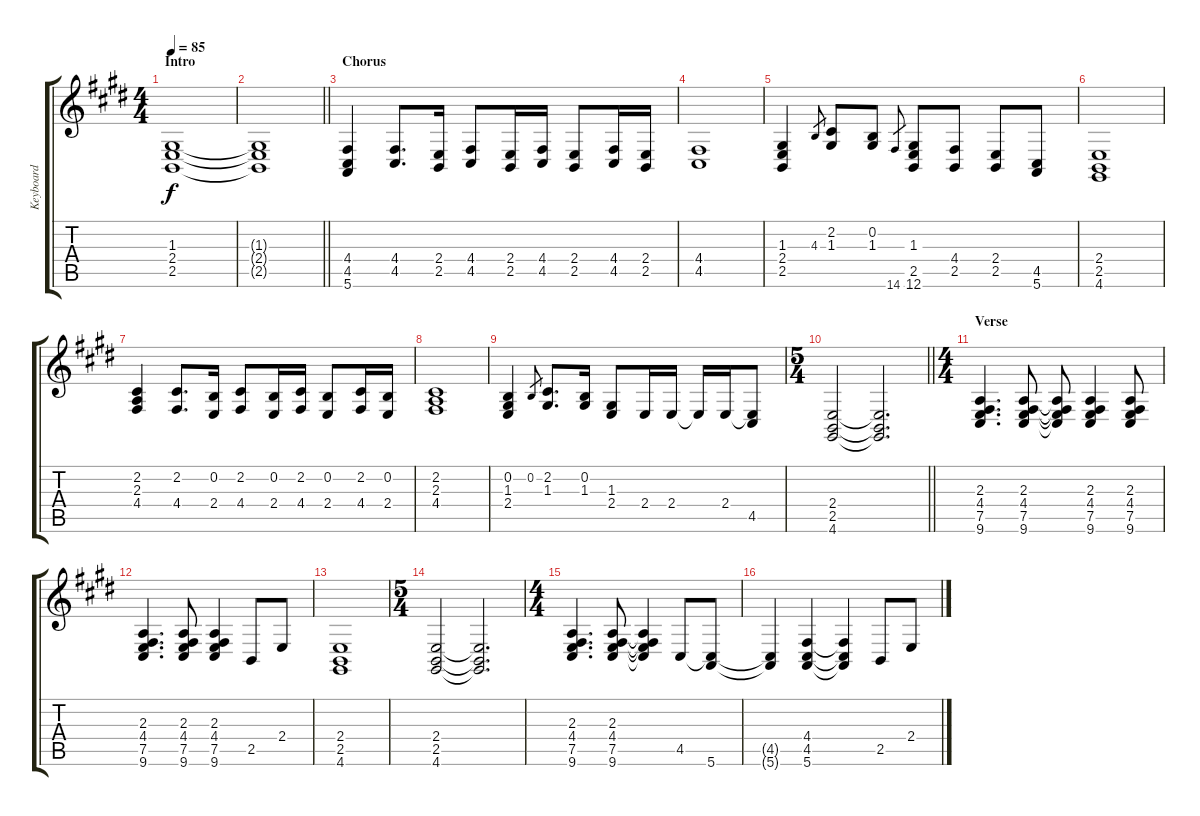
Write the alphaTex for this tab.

\track ("Keyboard" "Keyboard") {instrument electricpiano2}
\staff {score tabs}
\tuning (E4 B3 G3 D3 A2 E2) {hide}
\ts (4 4)
\section ("" "Intro")
\tempo 85
\clef g2
\ks e
(1.3 2.4 2.5).1{dy f instrument electricpiano2} |
\barLineRight lightlight
(1.3{t} 2.4{t} 2.5{t}).1 |
\section ("" "Chorus")
(4.4 4.5 5.6).4 (4.4 4.5).8{d} (2.4 2.5).16 (4.4 4.5).8 (2.4 2.5).16 (4.4 4.5).16 (2.4 2.5).8 (4.4 4.5).16 (2.4 2.5).16 |
(4.4 4.5).1 |
(1.3 2.4 2.5).4 4.3.8{gr} (2.2 1.3).8 (0.2 1.3).8 14.6.8{gr} (1.3 2.5 12.6).8 (4.4 2.5).8 (2.4 2.5).8 (4.5 5.6).8 |
(2.4 2.5 4.6).1 |
(2.2 2.3 4.4).4 (2.2 4.4).8{d} (0.2 2.4).16 (2.2 4.4).8 (0.2 2.4).16 (2.2 4.4).16 (0.2 2.4).8 (2.2 4.4).16 (0.2 2.4).16 |
(2.2 2.3 4.4).1 |
(0.2 1.3 2.4).4 0.2.8{gr} (2.2 1.3).8{d} (0.2 1.3).16 (1.3 2.4).8 2.4.16 2.4.16 2.4{t}.16 2.4.16 (2.4{t} 4.5).8 |
\ts (5 4)
\barLineRight lightlight
(2.4 2.5 4.6).2 (2.4{t} 2.5{t} 4.6{t}).2{d} |
\ts (4 4)
\section ("" "Verse")
(2.3 4.4 7.5 9.6).4{d} (2.3 4.4 7.5 9.6).8 (2.3{t} 4.4{t} 7.5{t} 9.6{t}).8 (2.3 4.4 7.5 9.6).4 (2.3 4.4 7.5 9.6).8 |
(2.3 4.4 7.5 9.6).4{d} (2.3 4.4 7.5 9.6).8 (2.3 4.4 7.5 9.6).4 2.5.8 2.4.8 |
(2.4 2.5 4.6).1 |
\ts (5 4)
(2.4 2.5 4.6).2 (2.4{t} 2.5{t} 4.6{t}).2{d} |
\ts (4 4)
(2.3 4.4 7.5 9.6).4{d} (2.3 4.4 7.5 9.6).8 (2.3{t} 4.4{t} 7.5{t} 9.6{t}).4 4.5.8 (4.5{t} 5.6).8 |
(4.5{t} 5.6{t}).4 (4.4 4.5 5.6).4 (4.4{t} 4.5{t} 5.6{t}).4 2.5.8 2.4.8
